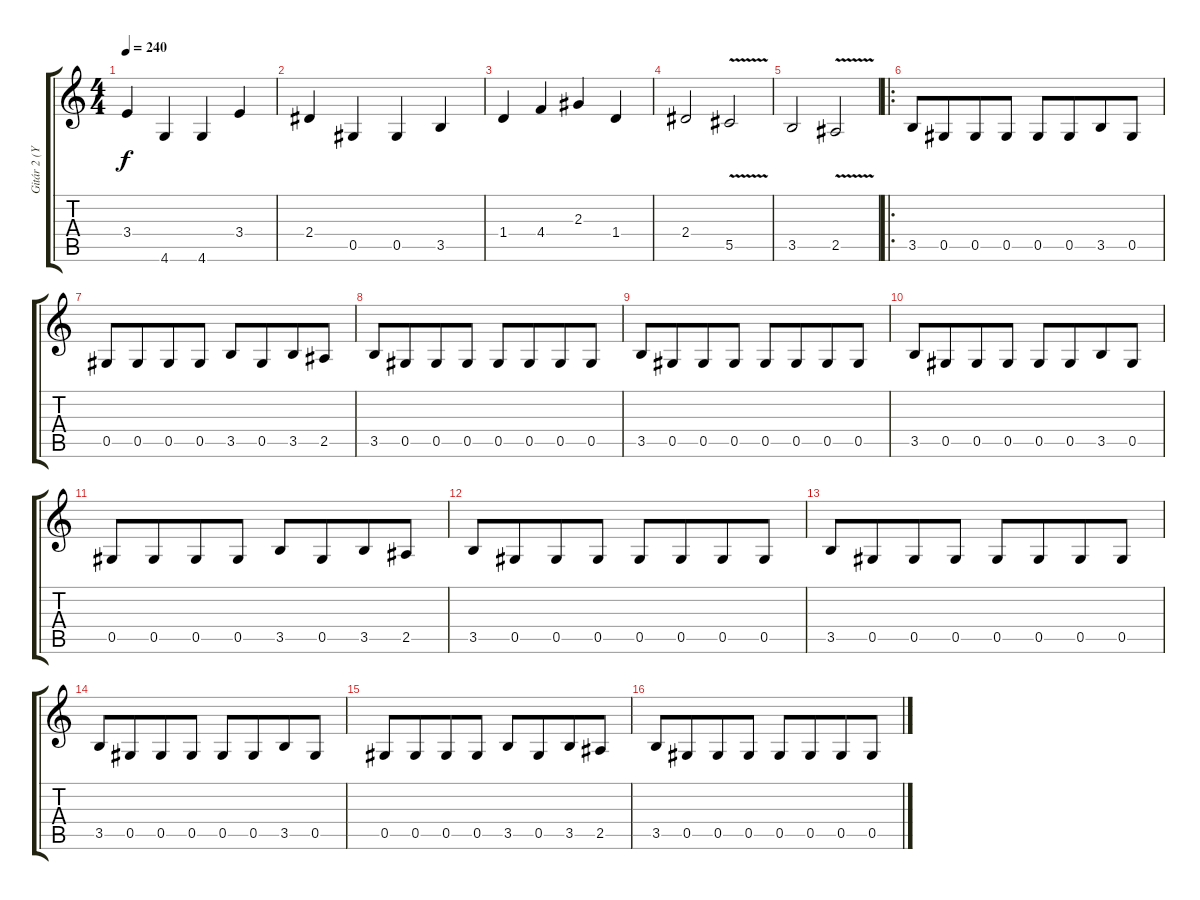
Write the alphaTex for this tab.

\track ("Gitár 2 (Yngwie Malmsteen)" "Gitár 2 (Y") {instrument distortionguitar}
\staff {score tabs}
\tuning (Eb4 Bb3 Gb3 Db3 Ab2 Eb2) {hide}
\ts (4 4)
\tempo 240
\clef g2
\ks c
3.4.4{dy f} 4.6.4 4.6.4 3.4.4 |
2.4.4 0.5.4 0.5.4 3.5.4 |
1.4.4 4.4.4 2.3.4 1.4.4 |
2.4.2 5.5{v}.2 |
3.5.2 2.5{v}.2 |
\ro
3.5.8{volume 16} 0.5.8{beam merge} 0.5.8 0.5.8 0.5.8 0.5.8{beam merge} 3.5.8 0.5.8 |
0.5.8 0.5.8{beam merge} 0.5.8 0.5.8 3.5.8 0.5.8{beam merge} 3.5.8 2.5.8 |
3.5.8 0.5.8{beam merge} 0.5.8 0.5.8 0.5.8 0.5.8{beam merge} 0.5.8 0.5.8 |
3.5.8 0.5.8{beam merge} 0.5.8 0.5.8 0.5.8 0.5.8{beam merge} 0.5.8 0.5.8 |
3.5.8 0.5.8{beam merge} 0.5.8 0.5.8 0.5.8 0.5.8{beam merge} 3.5.8 0.5.8 |
0.5.8 0.5.8{beam merge} 0.5.8 0.5.8 3.5.8 0.5.8{beam merge} 3.5.8 2.5.8 |
3.5.8 0.5.8{beam merge} 0.5.8 0.5.8 0.5.8 0.5.8{beam merge} 0.5.8 0.5.8 |
3.5.8 0.5.8{beam merge} 0.5.8 0.5.8 0.5.8 0.5.8{beam merge} 0.5.8 0.5.8 |
3.5.8 0.5.8{beam merge} 0.5.8 0.5.8 0.5.8 0.5.8{beam merge} 3.5.8 0.5.8 |
0.5.8 0.5.8{beam merge} 0.5.8 0.5.8 3.5.8 0.5.8{beam merge} 3.5.8 2.5.8 |
3.5.8 0.5.8{beam merge} 0.5.8 0.5.8 0.5.8 0.5.8{beam merge} 0.5.8 0.5.8
